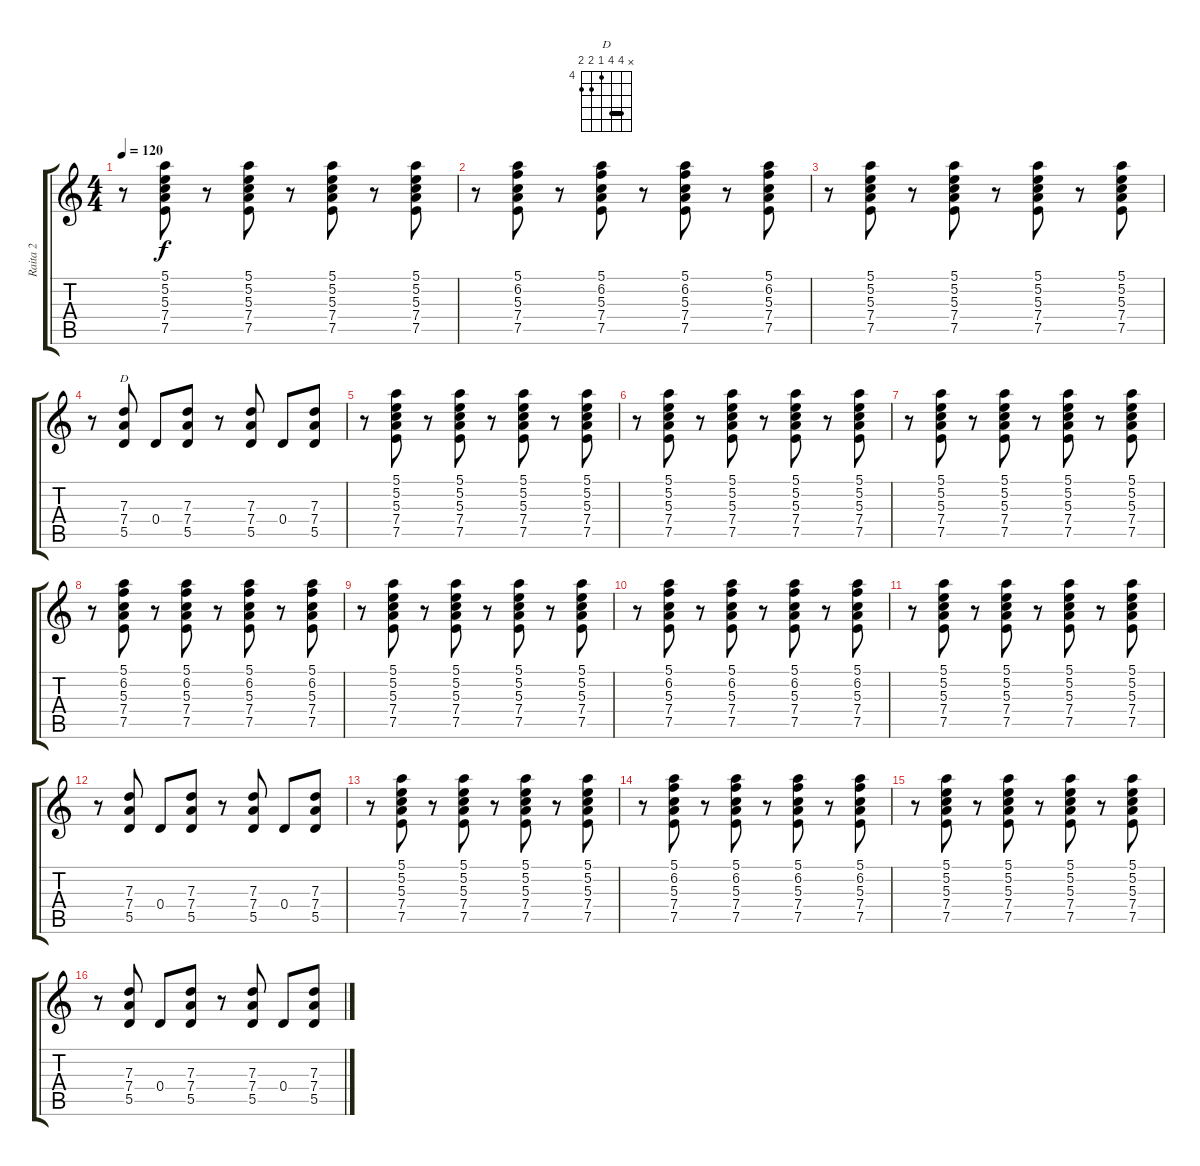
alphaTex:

\track ("Raita 2" "Raita 2") {instrument acousticguitarsteel}
\staff {score tabs}
\tuning (E4 B3 G3 D3 A2 E2) {hide}
\chord ("D" x 7 7 4 5 5) {firstfret 4 barre 7}
\ts (4 4)
\tempo 120
\clef g2
\ks c
r.8{dy f} (5.1 5.2 5.3 7.4 7.5).8 r.8 (5.1 5.2 5.3 7.4 7.5).8 r.8 (5.1 5.2 5.3 7.4 7.5).8 r.8 (5.1 5.2 5.3 7.4 7.5).8 |
r.8 (5.1 6.2 5.3 7.4 7.5).8 r.8 (5.1 6.2 5.3 7.4 7.5).8 r.8 (5.1 6.2 5.3 7.4 7.5).8 r.8 (5.1 6.2 5.3 7.4 7.5).8 |
r.8 (5.1 5.2 5.3 7.4 7.5).8 r.8 (5.1 5.2 5.3 7.4 7.5).8 r.8 (5.1 5.2 5.3 7.4 7.5).8 r.8 (5.1 5.2 5.3 7.4 7.5).8 |
r.8 (7.3 7.4 5.5).8{ch "D"} 0.4.8 (7.3 7.4 5.5).8 r.8 (7.3 7.4 5.5).8 0.4.8 (7.3 7.4 5.5).8 |
r.8 (5.1 5.2 5.3 7.4 7.5).8 r.8 (5.1 5.2 5.3 7.4 7.5).8 r.8 (5.1 5.2 5.3 7.4 7.5).8 r.8 (5.1 5.2 5.3 7.4 7.5).8 |
r.8 (5.1 5.2 5.3 7.4 7.5).8 r.8 (5.1 5.2 5.3 7.4 7.5).8 r.8 (5.1 5.2 5.3 7.4 7.5).8 r.8 (5.1 5.2 5.3 7.4 7.5).8 |
r.8 (5.1 5.2 5.3 7.4 7.5).8 r.8 (5.1 5.2 5.3 7.4 7.5).8 r.8 (5.1 5.2 5.3 7.4 7.5).8 r.8 (5.1 5.2 5.3 7.4 7.5).8 |
r.8 (5.1 6.2 5.3 7.4 7.5).8 r.8 (5.1 6.2 5.3 7.4 7.5).8 r.8 (5.1 6.2 5.3 7.4 7.5).8 r.8 (5.1 6.2 5.3 7.4 7.5).8 |
r.8 (5.1 5.2 5.3 7.4 7.5).8 r.8 (5.1 5.2 5.3 7.4 7.5).8 r.8 (5.1 5.2 5.3 7.4 7.5).8 r.8 (5.1 5.2 5.3 7.4 7.5).8 |
r.8 (5.1 6.2 5.3 7.4 7.5).8 r.8 (5.1 6.2 5.3 7.4 7.5).8 r.8 (5.1 6.2 5.3 7.4 7.5).8 r.8 (5.1 6.2 5.3 7.4 7.5).8 |
r.8 (5.1 5.2 5.3 7.4 7.5).8 r.8 (5.1 5.2 5.3 7.4 7.5).8 r.8 (5.1 5.2 5.3 7.4 7.5).8 r.8 (5.1 5.2 5.3 7.4 7.5).8 |
r.8 (7.3 7.4 5.5).8 0.4.8 (7.3 7.4 5.5).8 r.8 (7.3 7.4 5.5).8 0.4.8 (7.3 7.4 5.5).8 |
r.8 (5.1 5.2 5.3 7.4 7.5).8 r.8 (5.1 5.2 5.3 7.4 7.5).8 r.8 (5.1 5.2 5.3 7.4 7.5).8 r.8 (5.1 5.2 5.3 7.4 7.5).8 |
r.8 (5.1 6.2 5.3 7.4 7.5).8 r.8 (5.1 6.2 5.3 7.4 7.5).8 r.8 (5.1 6.2 5.3 7.4 7.5).8 r.8 (5.1 6.2 5.3 7.4 7.5).8 |
r.8 (5.1 5.2 5.3 7.4 7.5).8 r.8 (5.1 5.2 5.3 7.4 7.5).8 r.8 (5.1 5.2 5.3 7.4 7.5).8 r.8 (5.1 5.2 5.3 7.4 7.5).8 |
r.8 (7.3 7.4 5.5).8 0.4.8 (7.3 7.4 5.5).8 r.8 (7.3 7.4 5.5).8 0.4.8 (7.3 7.4 5.5).8
